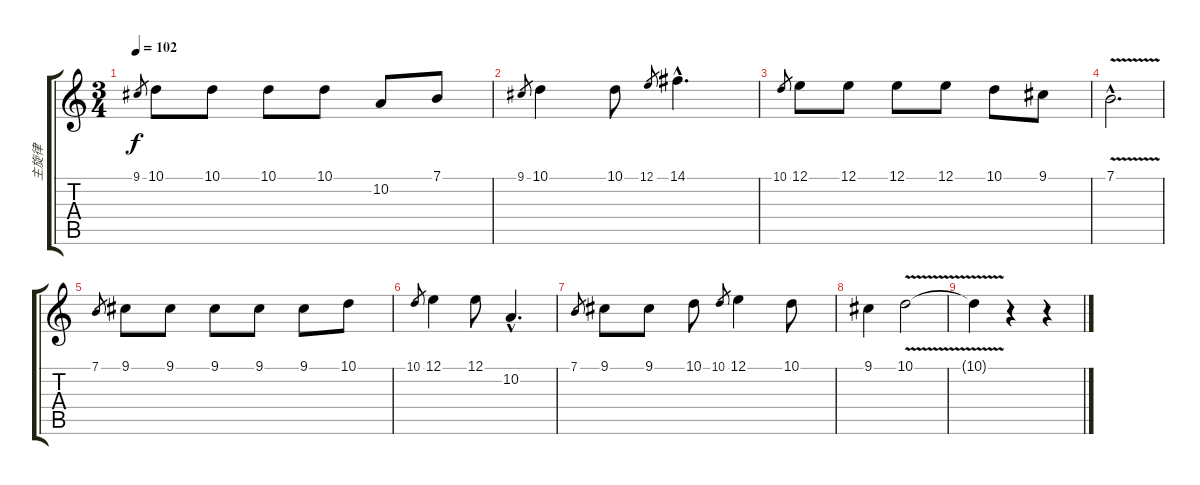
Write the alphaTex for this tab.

\track ("主旋律" "主旋律") {instrument musicbox}
\staff {score tabs}
\tuning (E4 B3 G3 D3 A2 E2) {hide}
\ts (3 4)
\tempo 102
\clef g2
\ks c
9.1.8{gr dy f} 10.1.8 10.1.8 10.1.8 10.1.8 10.2.8 7.1.8 |
9.1.8{gr} 10.1.4 10.1.8 12.1.8{gr} 14.1{hac}.4{d} |
10.1.8{gr} 12.1.8 12.1.8 12.1.8 12.1.8 10.1.8 9.1.8 |
7.1{v hac}.2{d} |
7.1.8{gr} 9.1.8 9.1.8 9.1.8 9.1.8 9.1.8 10.1.8 |
10.1.8{gr} 12.1.4 12.1.8 10.2{hac}.4{d} |
7.1.8{gr} 9.1.8 9.1.8 10.1.8 10.1.8{gr} 12.1.4 10.1.8 |
9.1.4 10.1{v}.2 |
10.1{t}.4 r.4 r.4
